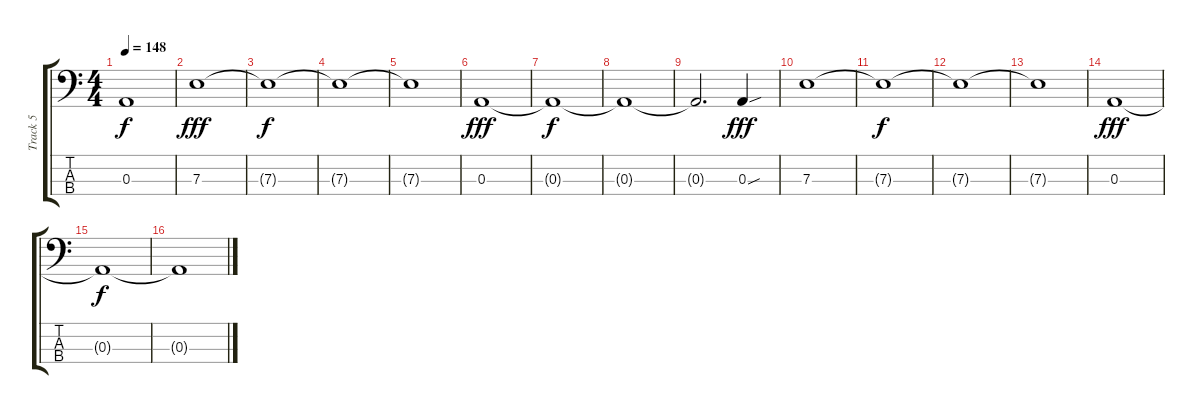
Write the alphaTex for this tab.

\track ("Track 5" "Track 5") {instrument electricbassfinger}
\staff {score tabs}
\tuning (G2 D2 A1 E1) {hide}
\ts (4 4)
\tempo 148
\clef f4
\ks c
0.3{t}.1{dy f} |
7.3.1{dy fff} |
7.3{t}.1{dy f} |
7.3{t}.1 |
7.3{t}.1 |
0.3.1{dy fff} |
0.3{t}.1{dy f} |
0.3{t}.1 |
0.3{t}.2{d} 0.3{sou}.4{dy fff} |
7.3.1 |
7.3{t}.1{dy f} |
7.3{t}.1 |
7.3{t}.1 |
0.3.1{dy fff} |
0.3{t}.1{dy f} |
0.3{t}.1
